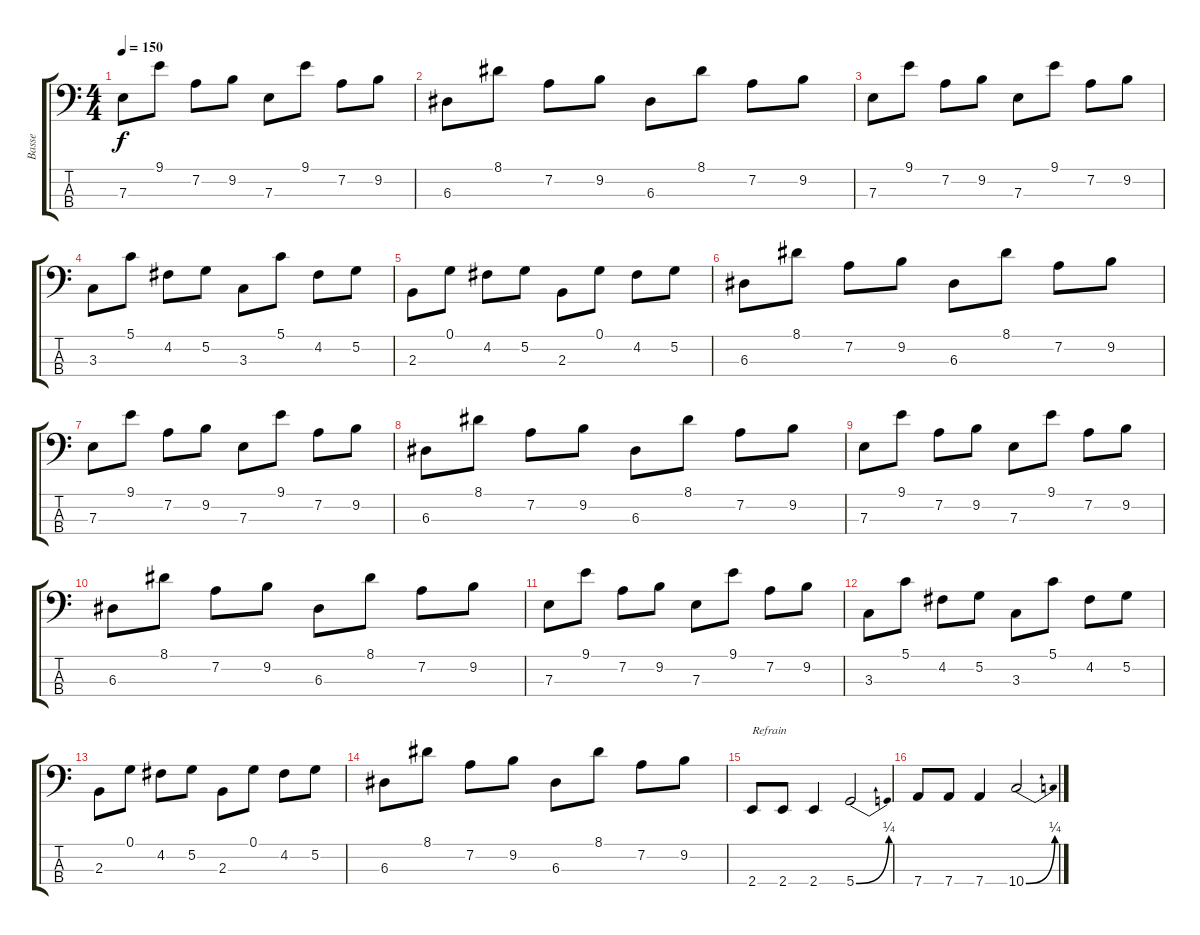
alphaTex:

\track ("Basse" "Basse") {instrument electricbassfinger}
\staff {score tabs}
\tuning (G2 D2 A1 D1) {hide}
\ts (4 4)
\tempo 150
\clef f4
\ks c
7.3.8{dy f} 9.1.8 7.2.8 9.2.8 7.3.8 9.1.8 7.2.8 9.2.8 |
6.3.8 8.1.8 7.2.8 9.2.8 6.3.8 8.1.8 7.2.8 9.2.8 |
7.3.8 9.1.8 7.2.8 9.2.8 7.3.8 9.1.8 7.2.8 9.2.8 |
3.3.8 5.1.8 4.2.8 5.2.8 3.3.8 5.1.8 4.2.8 5.2.8 |
2.3.8 0.1.8 4.2.8 5.2.8 2.3.8 0.1.8 4.2.8 5.2.8 |
6.3.8 8.1.8 7.2.8 9.2.8 6.3.8 8.1.8 7.2.8 9.2.8 |
7.3.8 9.1.8 7.2.8 9.2.8 7.3.8 9.1.8 7.2.8 9.2.8 |
6.3.8 8.1.8 7.2.8 9.2.8 6.3.8 8.1.8 7.2.8 9.2.8 |
7.3.8 9.1.8 7.2.8 9.2.8 7.3.8 9.1.8 7.2.8 9.2.8 |
6.3.8 8.1.8 7.2.8 9.2.8 6.3.8 8.1.8 7.2.8 9.2.8 |
7.3.8 9.1.8 7.2.8 9.2.8 7.3.8 9.1.8 7.2.8 9.2.8 |
3.3.8 5.1.8 4.2.8 5.2.8 3.3.8 5.1.8 4.2.8 5.2.8 |
2.3.8 0.1.8 4.2.8 5.2.8 2.3.8 0.1.8 4.2.8 5.2.8 |
6.3.8 8.1.8 7.2.8 9.2.8 6.3.8 8.1.8 7.2.8 9.2.8 |
2.4.8{txt "Refrain"} 2.4.8 2.4.4 5.4{be (bend 0 0 60 1)}.2 |
7.4.8 7.4.8 7.4.4 10.4{be (bend 0 0 60 1)}.2
